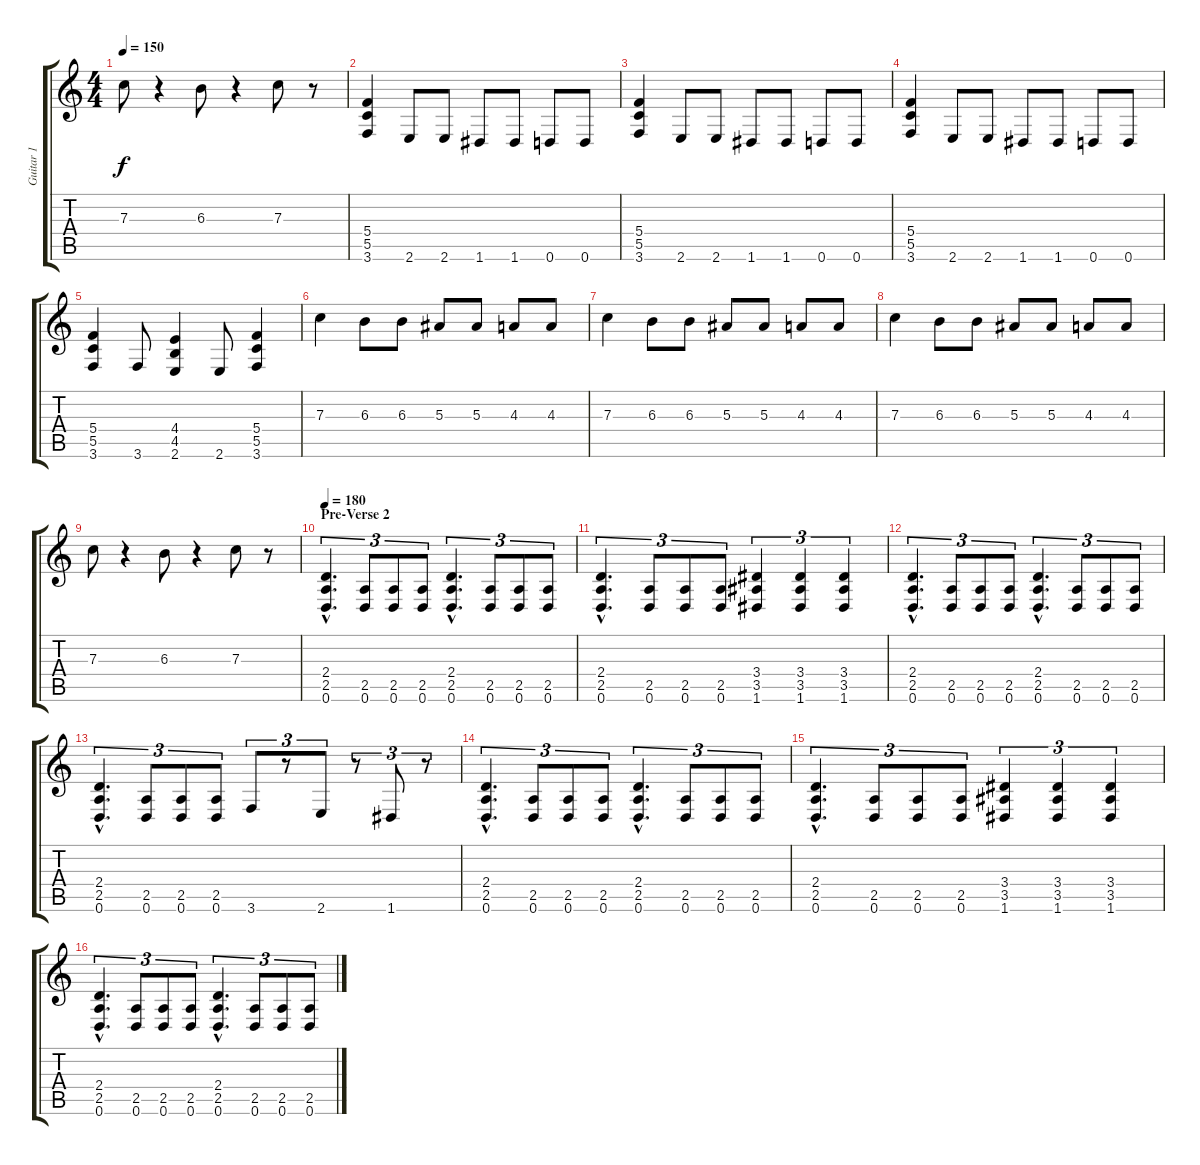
\track ("Guitar 1" "Guitar 1") {instrument distortionguitar}
\staff {score tabs}
\tuning (D4 A3 F3 C3 G2 D2) {hide}
\ts (4 4)
\tempo 150
\clef g2
\ks c
7.3.8{dy f} r.4 6.3.8 r.4 7.3.8 r.8 |
(5.4 5.5 3.6).4 2.6.8 2.6.8 1.6.8 1.6.8 0.6.8 0.6.8 |
(5.4 5.5 3.6).4 2.6.8 2.6.8 1.6.8 1.6.8 0.6.8 0.6.8 |
(5.4 5.5 3.6).4 2.6.8 2.6.8 1.6.8 1.6.8 0.6.8 0.6.8 |
(5.4 5.5 3.6).4 3.6.8 (4.4 4.5 2.6).4 2.6.8 (5.4 5.5 3.6).4 |
7.3.4 6.3.8 6.3.8 5.3.8 5.3.8 4.3.8 4.3.8 |
7.3.4 6.3.8 6.3.8 5.3.8 5.3.8 4.3.8 4.3.8 |
7.3.4 6.3.8 6.3.8 5.3.8 5.3.8 4.3.8 4.3.8 |
7.3.8 r.4 6.3.8 r.4 7.3.8 r.8 |
\section ("" "Pre-Verse 2")
\tempo 180
(2.4{hac} 2.5{hac} 0.6{hac}).4{d tu (3 2)} (2.5 0.6).8{tu (3 2)} (2.5 0.6).8{tu (3 2)} (2.5 0.6).8{tu (3 2)} (2.4{hac} 2.5{hac} 0.6{hac}).4{d tu (3 2)} (2.5 0.6).8{tu (3 2)} (2.5 0.6).8{tu (3 2)} (2.5 0.6).8{tu (3 2)} |
(2.4{hac} 2.5{hac} 0.6{hac}).4{d tu (3 2)} (2.5 0.6).8{tu (3 2)} (2.5 0.6).8{tu (3 2)} (2.5 0.6).8{tu (3 2)} (3.4 3.5 1.6).4{tu (3 2)} (3.4 3.5 1.6).4{tu (3 2)} (3.4 3.5 1.6).4{tu (3 2)} |
(2.4{hac} 2.5{hac} 0.6{hac}).4{d tu (3 2)} (2.5 0.6).8{tu (3 2)} (2.5 0.6).8{tu (3 2)} (2.5 0.6).8{tu (3 2)} (2.4{hac} 2.5{hac} 0.6{hac}).4{d tu (3 2)} (2.5 0.6).8{tu (3 2)} (2.5 0.6).8{tu (3 2)} (2.5 0.6).8{tu (3 2)} |
(2.4{hac} 2.5{hac} 0.6{hac}).4{d tu (3 2)} (2.5 0.6).8{tu (3 2)} (2.5 0.6).8{tu (3 2)} (2.5 0.6).8{tu (3 2)} 3.6.8{tu (3 2)} r.8{tu (3 2)} 2.6.8{tu (3 2)} r.8{tu (3 2)} 1.6.8{tu (3 2)} r.8{tu (3 2)} |
(2.4{hac} 2.5{hac} 0.6{hac}).4{d tu (3 2)} (2.5 0.6).8{tu (3 2)} (2.5 0.6).8{tu (3 2)} (2.5 0.6).8{tu (3 2)} (2.4{hac} 2.5{hac} 0.6{hac}).4{d tu (3 2)} (2.5 0.6).8{tu (3 2)} (2.5 0.6).8{tu (3 2)} (2.5 0.6).8{tu (3 2)} |
(2.4{hac} 2.5{hac} 0.6{hac}).4{d tu (3 2)} (2.5 0.6).8{tu (3 2)} (2.5 0.6).8{tu (3 2)} (2.5 0.6).8{tu (3 2)} (3.4 3.5 1.6).4{tu (3 2)} (3.4 3.5 1.6).4{tu (3 2)} (3.4 3.5 1.6).4{tu (3 2)} |
(2.4{hac} 2.5{hac} 0.6{hac}).4{d tu (3 2)} (2.5 0.6).8{tu (3 2)} (2.5 0.6).8{tu (3 2)} (2.5 0.6).8{tu (3 2)} (2.4{hac} 2.5{hac} 0.6{hac}).4{d tu (3 2)} (2.5 0.6).8{tu (3 2)} (2.5 0.6).8{tu (3 2)} (2.5 0.6).8{tu (3 2)}
